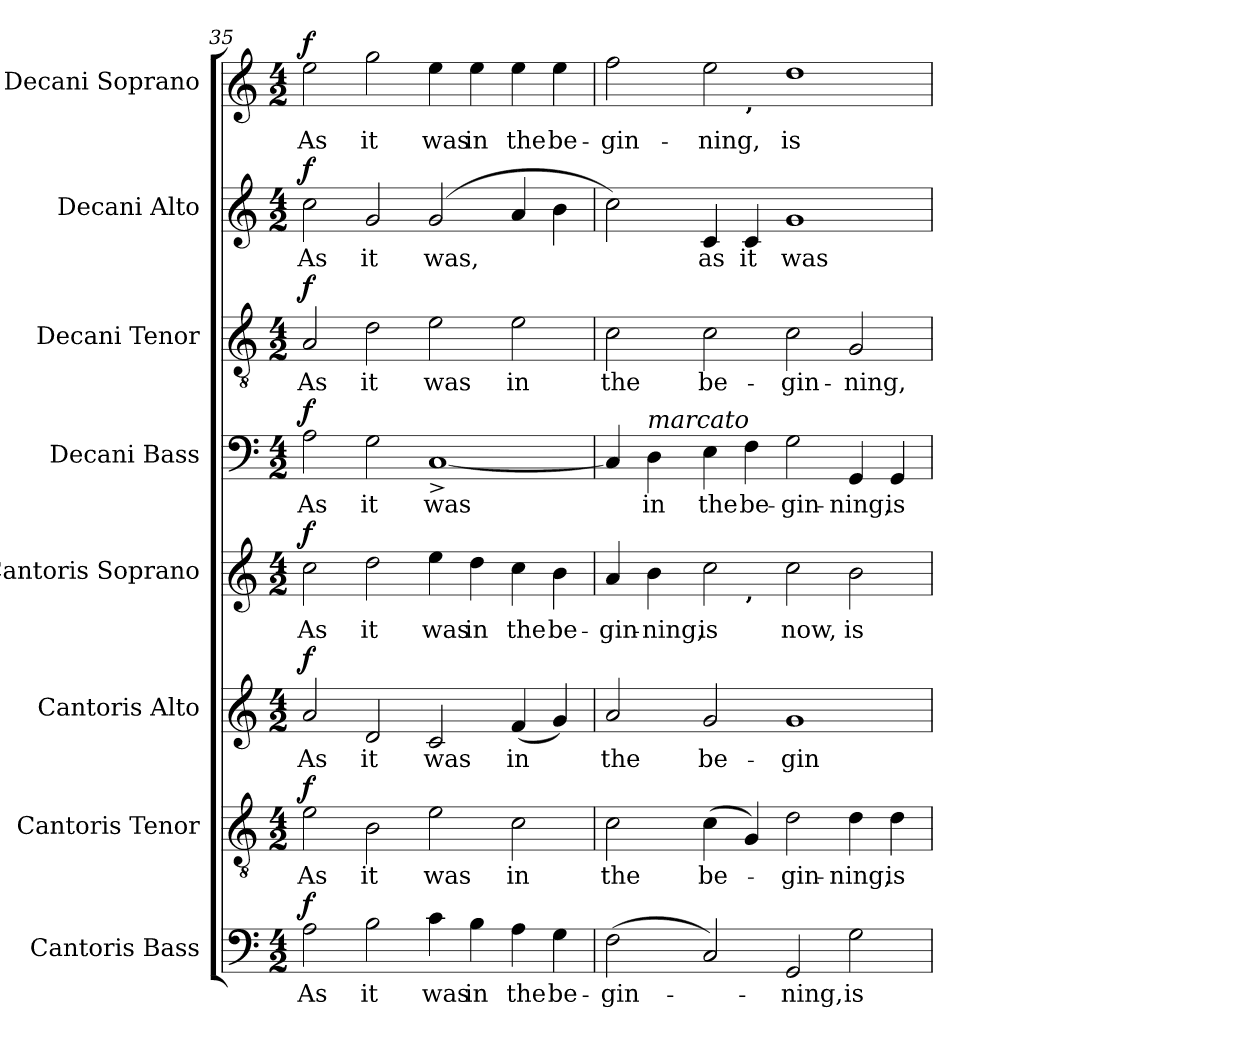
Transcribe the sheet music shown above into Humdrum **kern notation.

**kern	**text	**dynam	**kern	**text	**dynam	**kern	**text	**dynam	**kern	**text	**dynam	**kern	**text	**dynam	**kern	**text	**dynam	**kern	**text	**dynam	**kern	**text	**dynam
*part8	*part8	*part8	*part7	*part7	*part7	*part6	*part6	*part6	*part5	*part5	*part5	*part4	*part4	*part4	*part3	*part3	*part3	*part2	*part2	*part2	*part1	*part1	*part1
*staff8	*staff8	*staff8	*staff7	*staff7	*staff7	*staff6	*staff6	*staff6	*staff5	*staff5	*staff5	*staff4	*staff4	*staff4	*staff3	*staff3	*staff3	*staff2	*staff2	*staff2	*staff1	*staff1	*staff1
*I"Cantoris Bass	*	*	*I"Cantoris Tenor	*	*	*I"Cantoris Alto	*	*	*I"Cantoris Soprano	*	*	*I"Decani Bass	*	*	*I"Decani Tenor	*	*	*I"Decani Alto	*	*	*I"Decani Soprano	*	*
*I'Can. B.	*	*	*I'Can. T.	*	*	*I'Can. A.	*	*	*I'Can. S.	*	*	*I'Dec. B.	*	*	*I'Dec. T.	*	*	*I'Dec. A.	*	*	*I'Dec. S.	*	*
!!LO:PB:g=z
*clefF4	*	*	*clefGv2	*	*	*clefG2	*	*	*clefG2	*	*	*clefF4	*	*	*clefGv2	*	*	*clefG2	*	*	*clefG2	*	*
*	*	*	*ITrd7c12	*	*	*	*	*	*	*	*	*	*	*	*ITrd7c12	*	*	*	*	*	*	*	*
*k[]	*	*	*k[]	*	*	*k[]	*	*	*k[]	*	*	*k[]	*	*	*k[]	*	*	*k[]	*	*	*k[]	*	*
*C:	*	*	*C:	*	*	*C:	*	*	*C:	*	*	*C:	*	*	*C:	*	*	*C:	*	*	*C:	*	*
*M4/2	*	*	*M4/2	*	*	*M4/2	*	*	*M4/2	*	*	*M4/2	*	*	*M4/2	*	*	*M4/2	*	*	*M4/2	*	*
=35	=35	=35	=35	=35	=35	=35	=35	=35	=35	=35	=35	=35	=35	=35	=35	=35	=35	=35	=35	=35	=35	=35	=35
!	!LO:LY:b:color=#000000	!	!	!	!	!	!	!	!	!	!	!	!	!	!	!	!	!	!	!	!	!	!
!	!	!	!	!LO:LY:b:color=#000000	!	!	!	!	!	!	!	!	!	!	!	!	!	!	!	!	!	!	!
!	!	!	!	!	!	!	!LO:LY:b:color=#000000	!	!	!	!	!	!	!	!	!	!	!	!	!	!	!	!
!	!	!	!	!	!	!	!	!	!	!LO:LY:b:color=#000000	!	!	!	!	!	!	!	!	!	!	!	!	!
!	!	!	!	!	!	!	!	!	!	!	!	!	!LO:LY:b:color=#000000	!	!	!	!	!	!	!	!	!	!
!	!	!	!	!	!	!	!	!	!	!	!	!	!	!	!	!LO:LY:b:color=#000000	!	!	!	!	!	!	!
!	!	!	!	!	!	!	!	!	!	!	!	!	!	!	!	!	!	!	!LO:LY:b:color=#000000	!	!	!	!
!	!	!	!	!	!	!	!	!	!	!	!	!	!	!	!	!	!	!	!	!	!	!LO:LY:b:color=#000000	!
2Ai\	As	f	2Ei\	As	f	2ai/	As	f	2cci\	As	f	2Ai\	As	f	2AAi/	As	f	2cci\	As	f	2eei\	As	f
!	!LO:LY:b:color=#000000	!	!	!	!	!	!	!	!	!	!	!	!	!	!	!	!	!	!	!	!	!	!
!	!	!	!	!LO:LY:b:color=#000000	!	!	!	!	!	!	!	!	!	!	!	!	!	!	!	!	!	!	!
!	!	!	!	!	!	!	!LO:LY:b:color=#000000	!	!	!	!	!	!	!	!	!	!	!	!	!	!	!	!
!	!	!	!	!	!	!	!	!	!	!LO:LY:b:color=#000000	!	!	!	!	!	!	!	!	!	!	!	!	!
!	!	!	!	!	!	!	!	!	!	!	!	!	!LO:LY:b:color=#000000	!	!	!	!	!	!	!	!	!	!
!	!	!	!	!	!	!	!	!	!	!	!	!	!	!	!	!LO:LY:b:color=#000000	!	!	!	!	!	!	!
!	!	!	!	!	!	!	!	!	!	!	!	!	!	!	!	!	!	!	!LO:LY:b:color=#000000	!	!	!	!
!	!	!	!	!	!	!	!	!	!	!	!	!	!	!	!	!	!	!	!	!	!	!LO:LY:b:color=#000000	!
2Bi\	it	.	2BBi\	it	.	2di/	it	.	2ddi\	it	.	2Gi\	it	.	2Di\	it	.	2gi/	it	.	2ggi\	it	.
!	!LO:LY:b:color=#000000	!	!	!	!	!	!	!	!	!	!	!	!	!	!	!	!	!	!	!	!	!	!
!	!	!	!	!LO:LY:b:color=#000000	!	!	!	!	!	!	!	!	!	!	!	!	!	!	!	!	!	!	!
!	!	!	!	!	!	!	!LO:LY:b:color=#000000	!	!	!	!	!	!	!	!	!	!	!	!	!	!	!	!
!	!	!	!	!	!	!	!	!	!	!LO:LY:b:color=#000000	!	!	!	!	!	!	!	!	!	!	!	!	!
!	!	!	!	!	!	!	!	!	!	!	!	!	!LO:LY:b:color=#000000	!	!	!	!	!	!	!	!	!	!
!	!	!	!	!	!	!	!	!	!	!	!	!	!	!	!	!LO:LY:b:color=#000000	!	!	!	!	!	!	!
!	!	!	!	!	!	!	!	!	!	!	!	!	!	!	!	!	!	!	!LO:LY:b:color=#000000	!	!	!	!
!	!	!	!	!	!	!	!	!	!	!	!	!	!	!	!	!	!	!	!	!	!	!LO:LY:b:color=#000000	!
4ci\	was	.	2Ei\	was	.	2ci/	was	.	4eei\	was	.	[1C^i	was	.	2Ei\	was	.	(2gi/	was,	.	4eei\	was	.
!	!LO:LY:b:color=#000000	!	!	!	!	!	!	!	!	!	!	!	!	!	!	!	!	!	!	!	!	!	!
!	!	!	!	!	!	!	!	!	!	!LO:LY:b:color=#000000	!	!	!	!	!	!	!	!	!	!	!	!	!
!	!	!	!	!	!	!	!	!	!	!	!	!	!	!	!	!	!	!	!	!	!	!LO:LY:b:color=#000000	!
4Bi\	in	.	.	.	.	.	.	.	4ddi\	in	.	.	.	.	.	.	.	.	.	.	4eei\	in	.
!	!LO:LY:b:color=#000000	!	!	!	!	!	!	!	!	!	!	!	!	!	!	!	!	!	!	!	!	!	!
!	!	!	!	!LO:LY:b:color=#000000	!	!	!	!	!	!	!	!	!	!	!	!	!	!	!	!	!	!	!
!	!	!	!	!	!	!	!LO:LY:b:color=#000000	!	!	!	!	!	!	!	!	!	!	!	!	!	!	!	!
!	!	!	!	!	!	!	!	!	!	!LO:LY:b:color=#000000	!	!	!	!	!	!	!	!	!	!	!	!	!
!	!	!	!	!	!	!	!	!	!	!	!	!	!	!	!	!LO:LY:b:color=#000000	!	!	!	!	!	!	!
!	!	!	!	!	!	!	!	!	!	!	!	!	!	!	!	!	!	!	!	!	!	!LO:LY:b:color=#000000	!
4Ai\	the	.	2Ci\	in	.	(4fi/	in	.	4cci\	the	.	.	.	.	2Ei\	in	.	4ai/	.	.	4eei\	the	.
!	!LO:LY:b:color=#000000	!	!	!	!	!	!	!	!	!	!	!	!	!	!	!	!	!	!	!	!	!	!
!	!	!	!	!	!	!	!	!	!	!LO:LY:b:color=#000000	!	!	!	!	!	!	!	!	!	!	!	!	!
!	!	!	!	!	!	!	!	!	!	!	!	!	!	!	!	!	!	!	!	!	!	!LO:LY:b:color=#000000	!
4Gi\	be-	.	.	.	.	4gi/)	.	.	4bi\	be-	.	.	.	.	.	.	.	4bi\	.	.	4eei\	be-	.
=36	=36	=36	=36	=36	=36	=36	=36	=36	=36	=36	=36	=36	=36	=36	=36	=36	=36	=36	=36	=36	=36	=36	=36
!	!LO:LY:b:color=#000000	!	!	!	!	!	!	!	!	!	!	!	!	!	!	!	!	!	!	!	!	!	!
!	!	!	!	!LO:LY:b:color=#000000	!	!	!	!	!	!	!	!	!	!	!	!	!	!	!	!	!	!	!
!	!	!	!	!	!	!	!LO:LY:b:color=#000000	!	!	!	!	!	!	!	!	!	!	!	!	!	!	!	!
!	!	!	!	!	!	!	!	!	!	!LO:LY:b:color=#000000	!	!	!	!	!	!	!	!	!	!	!	!	!
!	!	!	!	!	!	!	!	!	!	!	!	!	!	!	!	!LO:LY:b:color=#000000	!	!	!	!	!	!	!
!	!	!	!	!	!	!	!	!	!	!	!	!	!	!	!	!	!	!	!	!	!	!LO:LY:b:color=#000000	!
*	*	*	*	*	*	*	*	*	*^	*	*	*	*	*	*	*	*	*	*	*	*^	*	*
(2Fi\	-gin-	.	2Ci\	the	.	2ai/	the	.	4ai/	2.ryy	-gin-	.	4Ci/]	.	.	2Ci\	the	.	2cci\)	.	.	2ffi\	2.ryy	-gin-	.
!	!	!	!	!	!	!	!	!	!	!	!LO:LY:b:color=#000000	!	!	!	!	!	!	!	!	!	!	!	!	!	!
!	!	!	!	!	!	!	!	!	!	!	!	!	!LO:TX:a:i:t=marcato	!	!	!	!	!	!	!	!	!	!	!	!
!	!	!	!	!	!	!	!	!	!	!	!	!	!	!LO:LY:b:color=#000000	!	!	!	!	!	!	!	!	!	!	!
.	.	.	.	.	.	.	.	.	4bi\	.	-ning,	.	4Di\	in	.	.	.	.	.	.	.	.	.	.	.
!	!	!	!	!LO:LY:b:color=#000000	!	!	!	!	!	!	!	!	!	!	!	!	!	!	!	!	!	!	!	!	!
!	!	!	!	!	!	!	!LO:LY:b:color=#000000	!	!	!	!	!	!	!	!	!	!	!	!	!	!	!	!	!	!
!	!	!	!	!	!	!	!	!	!	!	!LO:LY:b:color=#000000	!	!	!	!	!	!	!	!	!	!	!	!	!	!
!	!	!	!	!	!	!	!	!	!	!	!	!	!	!LO:LY:b:color=#000000	!	!	!	!	!	!	!	!	!	!	!
!	!	!	!	!	!	!	!	!	!	!	!	!	!	!	!	!	!LO:LY:b:color=#000000	!	!	!	!	!	!	!	!
!	!	!	!	!	!	!	!	!	!	!	!	!	!	!	!	!	!	!	!	!LO:LY:b:color=#000000	!	!	!	!	!
!	!	!	!	!	!	!	!	!	!	!	!	!	!	!	!	!	!	!	!	!	!	!	!	!LO:LY:b:color=#000000	!
2Ci/)	.	.	(4Ci\	be-	.	2gi/	be-	.	2cci\	.	is	.	4Ei\	the	.	2Ci\	be-	.	4ci/	as	.	2eei\	.	-ning,	.
!	!	!	!	!	!	!	!	!	!	!	!	!	!	!LO:LY:b:color=#000000	!	!	!	!	!	!	!	!	!	!	!
!	!	!	!	!	!	!	!	!	!	!	!	!	!	!	!	!	!	!	!	!	!	!	!LO:TX:b:B:t=’	!	!
!	!	!	!	!	!	!	!	!	!	!LO:TX:b:B:t=’	!	!	!	!	!	!	!	!	!	!	!	!	!	!	!
!	!	!	!	!	!	!	!	!	!	!	!	!	!	!	!	!	!	!	!	!LO:LY:b:color=#000000	!	!	!	!	!
.	.	.	4GGi/)	.	.	.	.	.	.	1ryy	.	.	4Fi\	be-	.	.	.	.	4ci/	it	.	.	1ryy	.	.
!	!LO:LY:b:color=#000000	!	!	!	!	!	!	!	!	!	!	!	!	!	!	!	!	!	!	!	!	!	!	!	!
!	!	!	!	!LO:LY:b:color=#000000	!	!	!	!	!	!	!	!	!	!	!	!	!	!	!	!	!	!	!	!	!
!	!	!	!	!	!	!	!LO:LY:b:color=#000000	!	!	!	!	!	!	!	!	!	!	!	!	!	!	!	!	!	!
!	!	!	!	!	!	!	!	!	!	!	!LO:LY:b:color=#000000	!	!	!	!	!	!	!	!	!	!	!	!	!	!
!	!	!	!	!	!	!	!	!	!	!	!	!	!	!LO:LY:b:color=#000000	!	!	!	!	!	!	!	!	!	!	!
!	!	!	!	!	!	!	!	!	!	!	!	!	!	!	!	!	!LO:LY:b:color=#000000	!	!	!	!	!	!	!	!
!	!	!	!	!	!	!	!	!	!	!	!	!	!	!	!	!	!	!	!	!LO:LY:b:color=#000000	!	!	!	!	!
!	!	!	!	!	!	!	!	!	!	!	!	!	!	!	!	!	!	!	!	!	!	!	!	!LO:LY:b:color=#000000	!
2GGi/	-ning,	.	2Di\	-gin-	.	1gi	-gin-	.	2cci\	.	now,	.	2Gi\	-gin-	.	2Ci\	-gin-	.	1gi	was	.	1ddi	.	is	.
!	!LO:LY:b:color=#000000	!	!	!	!	!	!	!	!	!	!	!	!	!	!	!	!	!	!	!	!	!	!	!	!
!	!	!	!	!LO:LY:b:color=#000000	!	!	!	!	!	!	!	!	!	!	!	!	!	!	!	!	!	!	!	!	!
!	!	!	!	!	!	!	!	!	!	!	!LO:LY:b:color=#000000	!	!	!	!	!	!	!	!	!	!	!	!	!	!
!	!	!	!	!	!	!	!	!	!	!	!	!	!	!LO:LY:b:color=#000000	!	!	!	!	!	!	!	!	!	!	!
!	!	!	!	!	!	!	!	!	!	!	!	!	!	!	!	!	!LO:LY:b:color=#000000	!	!	!	!	!	!	!	!
2Gi\	is	.	4Di\	-ning,	.	.	.	.	2bi\	.	is	.	4GGi/	-ning,	.	2GGi/	-ning,	.	.	.	.	.	.	.	.
!	!	!	!	!LO:LY:b:color=#000000	!	!	!	!	!	!	!	!	!	!	!	!	!	!	!	!	!	!	!	!	!
!	!	!	!	!	!	!	!	!	!	!	!	!	!	!LO:LY:b:color=#000000	!	!	!	!	!	!	!	!	!	!	!
.	.	.	4Di\	is	.	.	.	.	.	4ryy	.	.	4GGi/	is	.	.	.	.	.	.	.	.	4ryy	.	.
*	*	*	*	*	*	*	*	*	*v	*v	*	*	*	*	*	*	*	*	*	*	*	*v	*v	*	*
=	=	=	=	=	=	=	=	=	=	=	=	=	=	=	=	=	=	=	=	=	=	=	=
*-	*-	*-	*-	*-	*-	*-	*-	*-	*-	*-	*-	*-	*-	*-	*-	*-	*-	*-	*-	*-	*-	*-	*-
